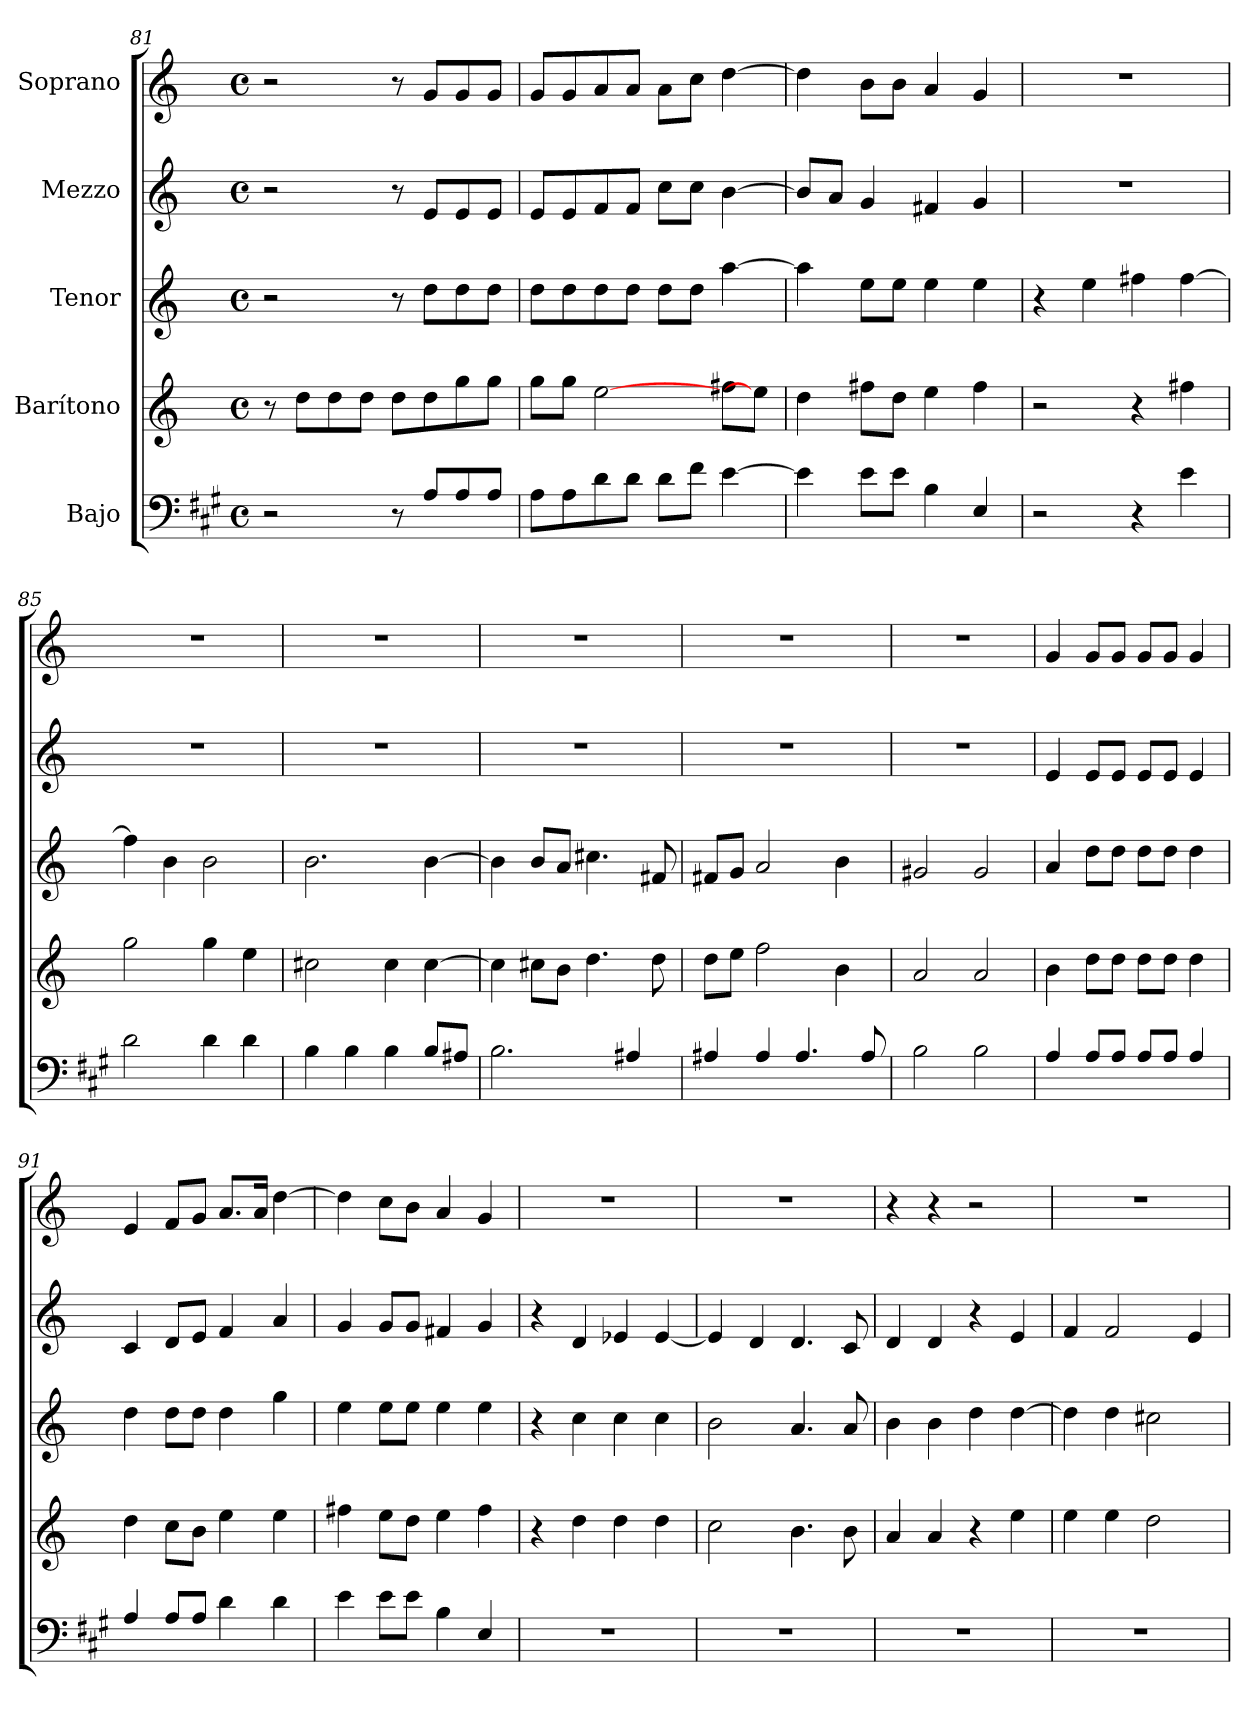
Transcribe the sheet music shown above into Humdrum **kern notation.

**kern	**kern	**kern	**kern	**kern
*part5	*part4	*part3	*part2	*part1
*staff5	*staff4	*staff3	*staff2	*staff1
*I"Bajo	*I"Barítono	*I"Tenor	*I"Mezzo	*I"Soprano
*clefF4	*clefG2	*clefG2	*clefG2	*clefG2
*ITrd5c9	*ITrd4c7	*ITrd1c2	*	*
*k[]	*k[b-]	*k[b-e-]	*k[]	*k[]
*M4/4	*M4/4	*M4/4	*M4/4	*M4/4
*met(c)	*met(c)	*met(c)	*met(c)	*met(c)
=81	=81	=81	=81	=81
2r	8r	2r	2r	2r
.	8g\L	.	.	.
.	8g\	.	.	.
.	8g\J	.	.	.
8r	8g\L	8r	8r	8r
8C/L	8g\	8cc\L	8e/L	8g/L
8C/	8cc\	8cc\	8e/	8g/
8C/J	8cc\J	8cc\J	8e/J	8g/J
=82	=82	=82	=82	=82
8C\L	8cc\L	8cc\L	8e/L	8g/L
8C\	8cc\J	8cc\	8e/	8g/
8F\	[2a\	8cc\	8f/	8a/
8F\J	.	8cc\J	8f/J	8a/J
8F\L	.	8cc\L	8cc\L	8a\L
8A\J	.	8cc\J	8cc\J	8cc\J
[4G\	8bn\L	[4gg\	[4b\	[4dd\
.	8a\J]	.	.	.
!!LO:PB:g=z
=83	=83	=83	=83	=83
4G\]	4g\	4gg\]	8b/L]	4dd\]
.	.	.	8a/J	.
8G\L	8bn\L	8dd\L	4g/	8b\L
8G\J	8g\J	8dd\J	.	8b\J
4D\	4a\	4dd\	4f#X/	4a/
4GG/	4b\	4dd\	4g/	4g/
=84	=84	=84	=84	=84
2r	2r	4r	1r	1r
.	.	4dd\	.	.
4r	4r	4een\	.	.
4G\	4bn\	[4ee\	.	.
=85	=85	=85	=85	=85
2F\	2cc\	4ee\]	1r	1r
.	.	4a\	.	.
4F\	4cc\	2a\	.	.
4F\	4a\	.	.	.
=86	=86	=86	=86	=86
4D\	2f#X\	2.a\	1r	1r
4D\	.	.	.	.
4D\	4f#\	.	.	.
8D/L	[4f#\	[4a\	.	.
8C#X/J	.	.	.	.
=87	=87	=87	=87	=87
2.D\	4f#\]	4a\]	1r	1r
.	8f#X\L	8a/L	.	.
.	8e\J	8g/J	.	.
.	4.g\	4.bn\	.	.
4C#X/	.	.	.	.
.	8g\	8en/	.	.
=88	=88	=88	=88	=88
4C#X/	8g\L	8en/L	1r	1r
.	8a\J	8f/J	.	.
4C#/	2b-\	2g/	.	.
4.C#/	.	.	.	.
.	4e\	4a\	.	.
8C#/	.	.	.	.
=89	=89	=89	=89	=89
2D\	2d/	2f#X/	1r	1r
2D\	2d/	2f#/	.	.
!!LO:LB:g=z
=90	=90	=90	=90	=90
4C/	4e\	4g/	4e/	4g/
8C/L	8g\L	8cc\L	8e/L	8g/L
8C/J	8g\J	8cc\J	8e/J	8g/J
8C/L	8g\L	8cc\L	8e/L	8g/L
8C/J	8g\J	8cc\J	8e/J	8g/J
4C/	4g\	4cc\	4e/	4g/
=91	=91	=91	=91	=91
4C/	4g\	4cc\	4c/	4e/
8C/L	8f\L	8cc\L	8d/L	8f/L
8C/J	8e\J	8cc\J	8e/J	8g/J
4F\	4a\	4cc\	4f/	8.a/L
.	.	.	.	16a/Jk
4F\	4a\	4ff\	4a/	[4dd\
=92	=92	=92	=92	=92
4G\	4bn\	4dd\	4g/	4dd\]
8G\L	8a\L	8dd\L	8g/L	8cc\L
8G\J	8g\J	8dd\J	8g/J	8b\J
4D\	4a\	4dd\	4f#X/	4a/
4GG/	4b\	4dd\	4g/	4g/
=93	=93	=93	=93	=93
1r	4r	4r	4r	1r
.	4g\	4b-\	4d/	.
.	4g\	4b-\	4e-X/	.
.	4g\	4b-\	[4e-/	.
=94	=94	=94	=94	=94
1r	2f\	2a\	4e-/]	1r
.	.	.	4d/	.
.	4.e\	4.g/	4.d/	.
.	8e\	8g/	8c/	.
=95	=95	=95	=95	=95
1r	4d/	4a\	4d/	4r
.	4d/	4a\	4d/	4r
.	4r	4cc\	4r	2r
.	4a\	[4cc\	4e/	.
=96	=96	=96	=96	=96
1r	4a\	4cc\]	4f/	1r
.	4a\	4cc\	2f/	.
.	2g\	2bn\	.	.
.	.	.	4e/	.
=	=	=	=	=
*-	*-	*-	*-	*-
